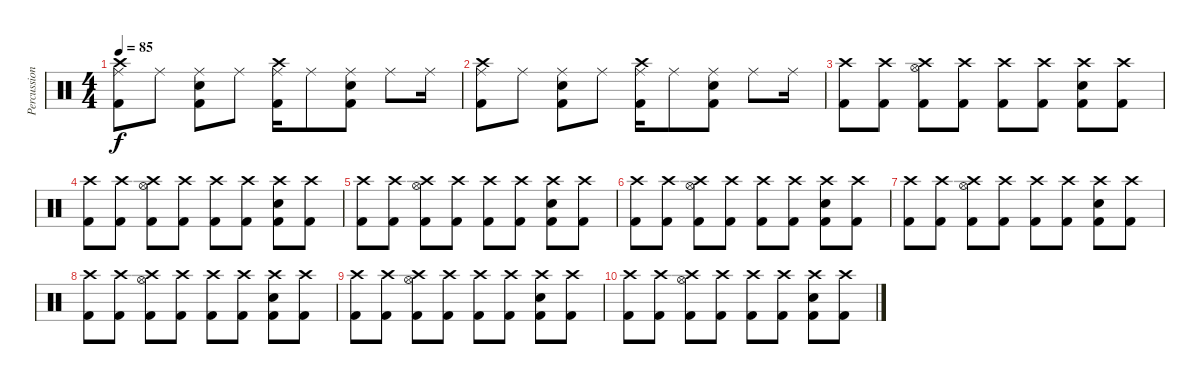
\track ("Percussion" "Percussion") {instrument percussion}
\staff {score}
\articulation defaults
\ts (4 4)
\tempo 85
\clef neutral
\ks c
("Crash high (hit)" "Ride (middle)" "Kick (hit) 2").8{dy f} "Ride (middle)".8 ("Snare (hit) 2" "Ride (middle)" "Kick (hit) 2").8 "Ride (middle)".8 ("Crash high (hit)" "Ride (middle)" "Kick (hit) 2").16 "Ride (middle)".8 ("Snare (hit) 2" "Ride (middle)" "Kick (hit) 2").8 "Ride (middle)".8 "Ride (middle)".16 |
("Crash high (hit)" "Ride (middle)" "Kick (hit) 2").8 "Ride (middle)".8 ("Snare (hit) 2" "Ride (middle)" "Kick (hit) 2").8 "Ride (middle)".8 ("Crash high (hit)" "Ride (middle)" "Kick (hit) 2").16 "Ride (middle)".8 ("Snare (hit) 2" "Ride (middle)" "Kick (hit) 2").8 "Ride (middle)".8 "Ride (middle)".16 |
("Crash high (hit)" "Kick (hit) 2").8 ("Crash high (hit)" "Kick (hit) 2").8 ("Hi-Hat (open)" "Crash high (hit)" "Kick (hit) 2").8 ("Crash high (hit)" "Kick (hit) 2").8 ("Crash high (hit)" "Kick (hit) 2").8 ("Crash high (hit)" "Kick (hit) 2").8 ("Snare (hit) 2" "Crash high (hit)" "Kick (hit) 2").8 ("Crash high (hit)" "Kick (hit) 2").8 |
("Crash high (hit)" "Kick (hit) 2").8 ("Crash high (hit)" "Kick (hit) 2").8 ("Hi-Hat (open)" "Crash high (hit)" "Kick (hit) 2").8 ("Crash high (hit)" "Kick (hit) 2").8 ("Crash high (hit)" "Kick (hit) 2").8 ("Crash high (hit)" "Kick (hit) 2").8 ("Snare (hit) 2" "Crash high (hit)" "Kick (hit) 2").8 ("Crash high (hit)" "Kick (hit) 2").8 |
("Crash high (hit)" "Kick (hit) 2").8 ("Crash high (hit)" "Kick (hit) 2").8 ("Hi-Hat (open)" "Crash high (hit)" "Kick (hit) 2").8 ("Crash high (hit)" "Kick (hit) 2").8 ("Crash high (hit)" "Kick (hit) 2").8 ("Crash high (hit)" "Kick (hit) 2").8 ("Snare (hit) 2" "Crash high (hit)" "Kick (hit) 2").8 ("Crash high (hit)" "Kick (hit) 2").8 |
("Crash high (hit)" "Kick (hit) 2").8 ("Crash high (hit)" "Kick (hit) 2").8 ("Hi-Hat (open)" "Crash high (hit)" "Kick (hit) 2").8 ("Crash high (hit)" "Kick (hit) 2").8 ("Crash high (hit)" "Kick (hit) 2").8 ("Crash high (hit)" "Kick (hit) 2").8 ("Snare (hit) 2" "Crash high (hit)" "Kick (hit) 2").8 ("Crash high (hit)" "Kick (hit) 2").8 |
("Crash high (hit)" "Kick (hit) 2").8 ("Crash high (hit)" "Kick (hit) 2").8 ("Hi-Hat (open)" "Crash high (hit)" "Kick (hit) 2").8 ("Crash high (hit)" "Kick (hit) 2").8 ("Crash high (hit)" "Kick (hit) 2").8 ("Crash high (hit)" "Kick (hit) 2").8 ("Snare (hit) 2" "Crash high (hit)" "Kick (hit) 2").8 ("Crash high (hit)" "Kick (hit) 2").8 |
("Crash high (hit)" "Kick (hit) 2").8 ("Crash high (hit)" "Kick (hit) 2").8 ("Hi-Hat (open)" "Crash high (hit)" "Kick (hit) 2").8 ("Crash high (hit)" "Kick (hit) 2").8 ("Crash high (hit)" "Kick (hit) 2").8 ("Crash high (hit)" "Kick (hit) 2").8 ("Snare (hit) 2" "Crash high (hit)" "Kick (hit) 2").8 ("Crash high (hit)" "Kick (hit) 2").8 |
("Crash high (hit)" "Kick (hit) 2").8 ("Crash high (hit)" "Kick (hit) 2").8 ("Hi-Hat (open)" "Crash high (hit)" "Kick (hit) 2").8 ("Crash high (hit)" "Kick (hit) 2").8 ("Crash high (hit)" "Kick (hit) 2").8 ("Crash high (hit)" "Kick (hit) 2").8 ("Snare (hit) 2" "Crash high (hit)" "Kick (hit) 2").8 ("Crash high (hit)" "Kick (hit) 2").8 |
("Crash high (hit)" "Kick (hit) 2").8 ("Crash high (hit)" "Kick (hit) 2").8 ("Hi-Hat (open)" "Crash high (hit)" "Kick (hit) 2").8 ("Crash high (hit)" "Kick (hit) 2").8 ("Crash high (hit)" "Kick (hit) 2").8 ("Crash high (hit)" "Kick (hit) 2").8 ("Snare (hit) 2" "Crash high (hit)" "Kick (hit) 2").8 ("Crash high (hit)" "Kick (hit) 2").8
